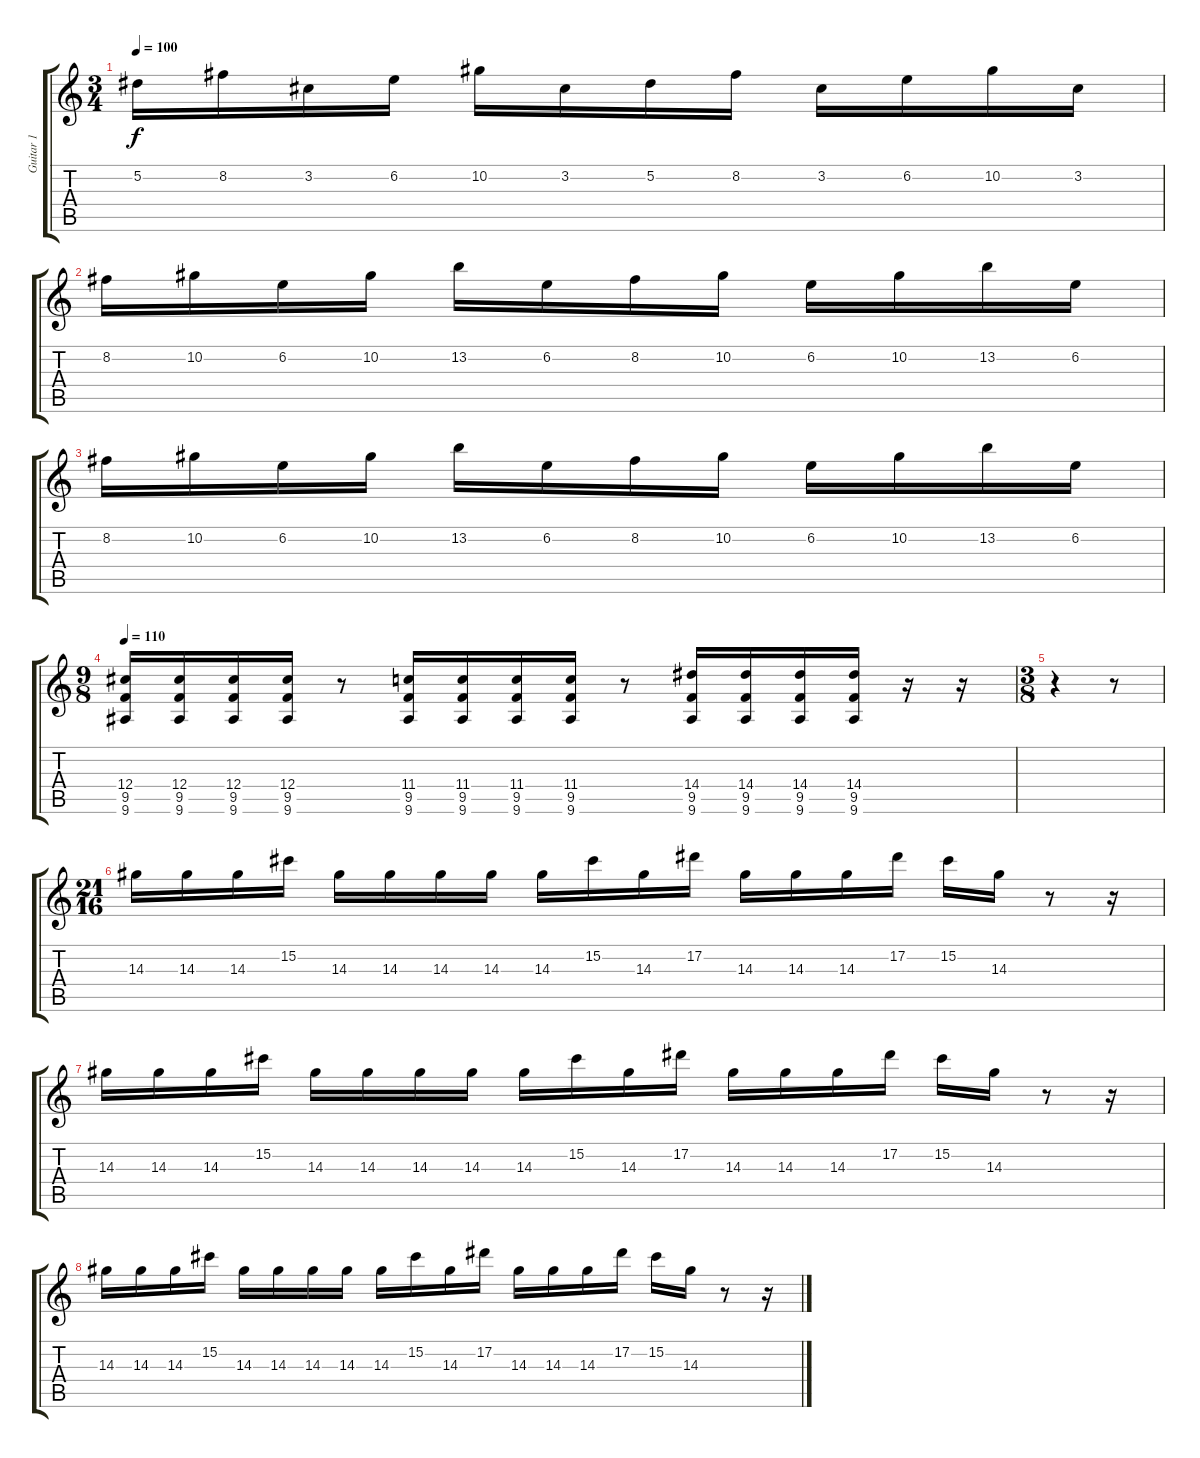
\track ("Guitar 1" "Guitar 1") {instrument distortionguitar}
\staff {score tabs}
\tuning (Eb4 Bb3 Gb3 Db3 Ab2 Db2) {hide}
\ts (3 4)
\tempo 100
\clef g2
\ks c
5.2.16{dy f} 8.2.16 3.2.16 6.2.16 10.2.16 3.2.16 5.2.16 8.2.16 3.2.16 6.2.16 10.2.16 3.2.16 |
8.2.16 10.2.16 6.2.16 10.2.16 13.2.16 6.2.16 8.2.16 10.2.16 6.2.16 10.2.16 13.2.16 6.2.16 |
8.2.16 10.2.16 6.2.16 10.2.16 13.2.16 6.2.16 8.2.16 10.2.16 6.2.16 10.2.16 13.2.16 6.2.16 |
\ts (9 8)
\tempo 110
(12.4 9.5 9.6).16 (12.4 9.5 9.6).16 (12.4 9.5 9.6).16 (12.4 9.5 9.6).16 r.8 (11.4 9.5 9.6).16 (11.4 9.5 9.6).16 (11.4 9.5 9.6).16 (11.4 9.5 9.6).16 r.8 (14.4 9.5 9.6).16 (14.4 9.5 9.6).16 (14.4 9.5 9.6).16 (14.4 9.5 9.6).16 r.16 r.16 |
\ts (3 8)
r.4 r.8 |
\ts (21 16)
14.3.16 14.3.16 14.3.16 15.2.16 14.3.16 14.3.16 14.3.16 14.3.16 14.3.16 15.2.16 14.3.16 17.2.16 14.3.16 14.3.16 14.3.16 17.2.16 15.2.16 14.3.16 r.8 r.16 |
14.3.16 14.3.16 14.3.16 15.2.16 14.3.16 14.3.16 14.3.16 14.3.16 14.3.16 15.2.16 14.3.16 17.2.16 14.3.16 14.3.16 14.3.16 17.2.16 15.2.16 14.3.16 r.8 r.16 |
14.3.16 14.3.16 14.3.16 15.2.16 14.3.16 14.3.16 14.3.16 14.3.16 14.3.16 15.2.16 14.3.16 17.2.16 14.3.16 14.3.16 14.3.16 17.2.16 15.2.16 14.3.16 r.8 r.16
